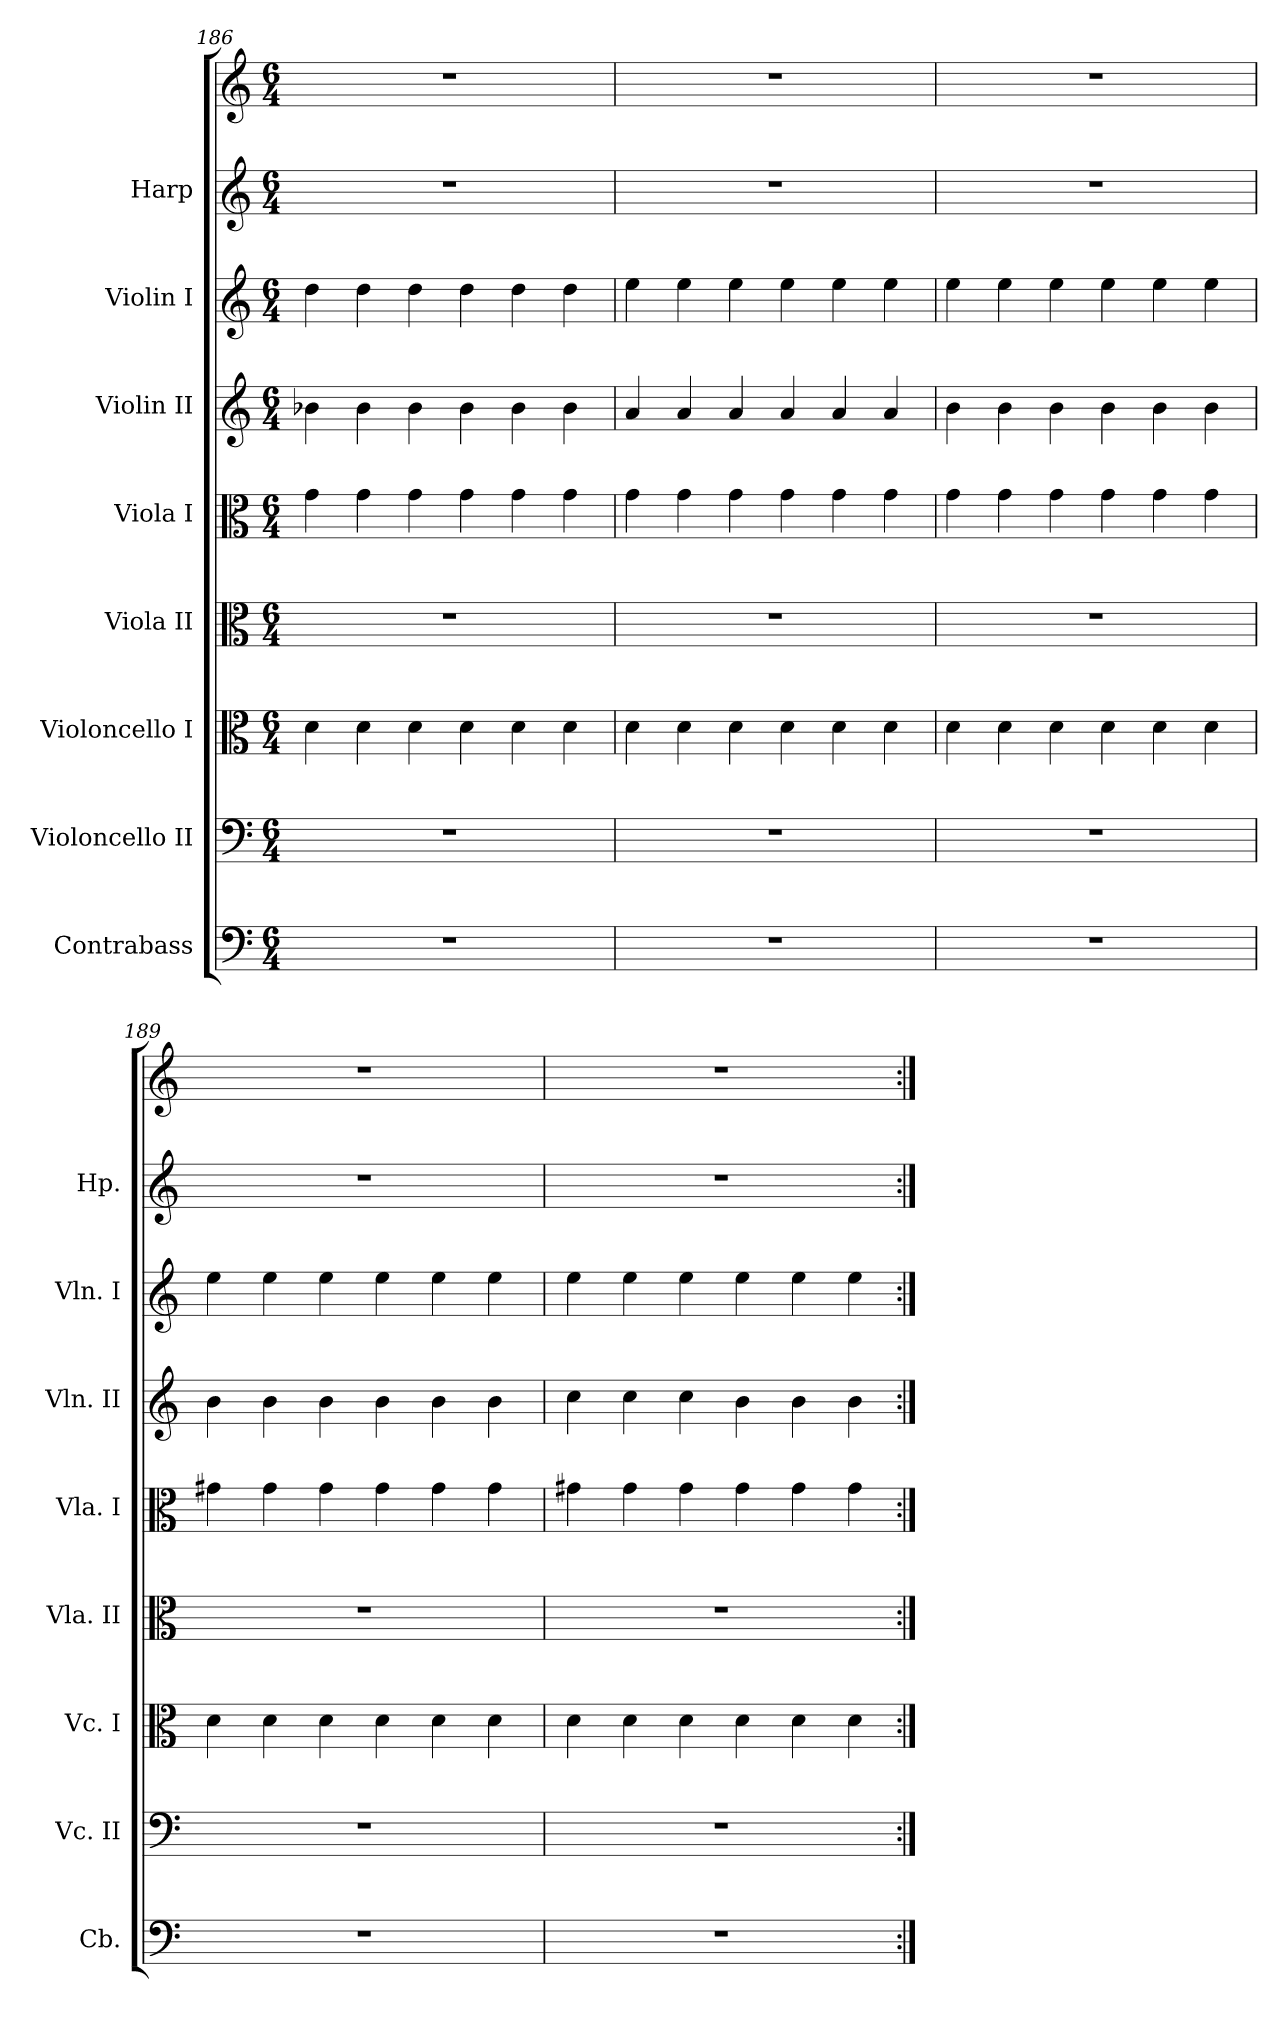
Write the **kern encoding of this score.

**kern	**kern	**kern	**kern	**kern	**kern	**kern	**kern	**kern
*part8	*part7	*part6	*part5	*part4	*part3	*part2	*part1	*part1
*staff9	*staff8	*staff7	*staff6	*staff5	*staff4	*staff3	*staff2	*staff1
*I"Contrabass	*I"Violoncello II	*I"Violoncello I	*I"Viola II	*I"Viola I	*I"Violin II	*I"Violin I	*I"Harp	*
*I'Cb.	*I'Vc. II	*I'Vc. I	*I'Vla. II	*I'Vla. I	*I'Vln. II	*I'Vln. I	*I'Hp.	*
*clefF4	*clefF4	*clefC3	*clefC3	*clefC3	*clefG2	*clefG2	*clefG2	*clefG2
*ITrd7c12	*	*	*	*	*	*	*	*
*k[]	*k[]	*k[]	*k[]	*k[]	*k[]	*k[]	*k[]	*k[]
*M6/4	*M6/4	*M6/4	*M6/4	*M6/4	*M6/4	*M6/4	*M6/4	*M6/4
=186	=186	=186	=186	=186	=186	=186	=186	=186
1.r	1.r	4d\	1.r	4g\	4b-X\	4dd\	1.r	1.r
.	.	4d\	.	4g\	4b-\	4dd\	.	.
.	.	4d\	.	4g\	4b-\	4dd\	.	.
.	.	4d\	.	4g\	4b-\	4dd\	.	.
.	.	4d\	.	4g\	4b-\	4dd\	.	.
.	.	4d\	.	4g\	4b-\	4dd\	.	.
=187	=187	=187	=187	=187	=187	=187	=187	=187
1.r	1.r	4d\	1.r	4g\	4a/	4ee\	1.r	1.r
.	.	4d\	.	4g\	4a/	4ee\	.	.
.	.	4d\	.	4g\	4a/	4ee\	.	.
.	.	4d\	.	4g\	4a/	4ee\	.	.
.	.	4d\	.	4g\	4a/	4ee\	.	.
.	.	4d\	.	4g\	4a/	4ee\	.	.
=188	=188	=188	=188	=188	=188	=188	=188	=188
1.r	1.r	4d\	1.r	4g\	4b\	4ee\	1.r	1.r
.	.	4d\	.	4g\	4b\	4ee\	.	.
.	.	4d\	.	4g\	4b\	4ee\	.	.
.	.	4d\	.	4g\	4b\	4ee\	.	.
.	.	4d\	.	4g\	4b\	4ee\	.	.
.	.	4d\	.	4g\	4b\	4ee\	.	.
=189	=189	=189	=189	=189	=189	=189	=189	=189
1.r	1.r	4d\	1.r	4g#X\	4b\	4ee\	1.r	1.r
.	.	4d\	.	4g#\	4b\	4ee\	.	.
.	.	4d\	.	4g#\	4b\	4ee\	.	.
.	.	4d\	.	4g#\	4b\	4ee\	.	.
.	.	4d\	.	4g#\	4b\	4ee\	.	.
.	.	4d\	.	4g#\	4b\	4ee\	.	.
=190	=190	=190	=190	=190	=190	=190	=190	=190
1.r	1.r	4d\	1.r	4g#X\	4cc\	4ee\	1.r	1.r
.	.	4d\	.	4g#\	4cc\	4ee\	.	.
.	.	4d\	.	4g#\	4cc\	4ee\	.	.
.	.	4d\	.	4g#\	4b\	4ee\	.	.
.	.	4d\	.	4g#\	4b\	4ee\	.	.
.	.	4d\	.	4g#\	4b\	4ee\	.	.
=:|!	=:|!	=:|!	=:|!	=:|!	=:|!	=:|!	=:|!	=:|!
*-	*-	*-	*-	*-	*-	*-	*-	*-
